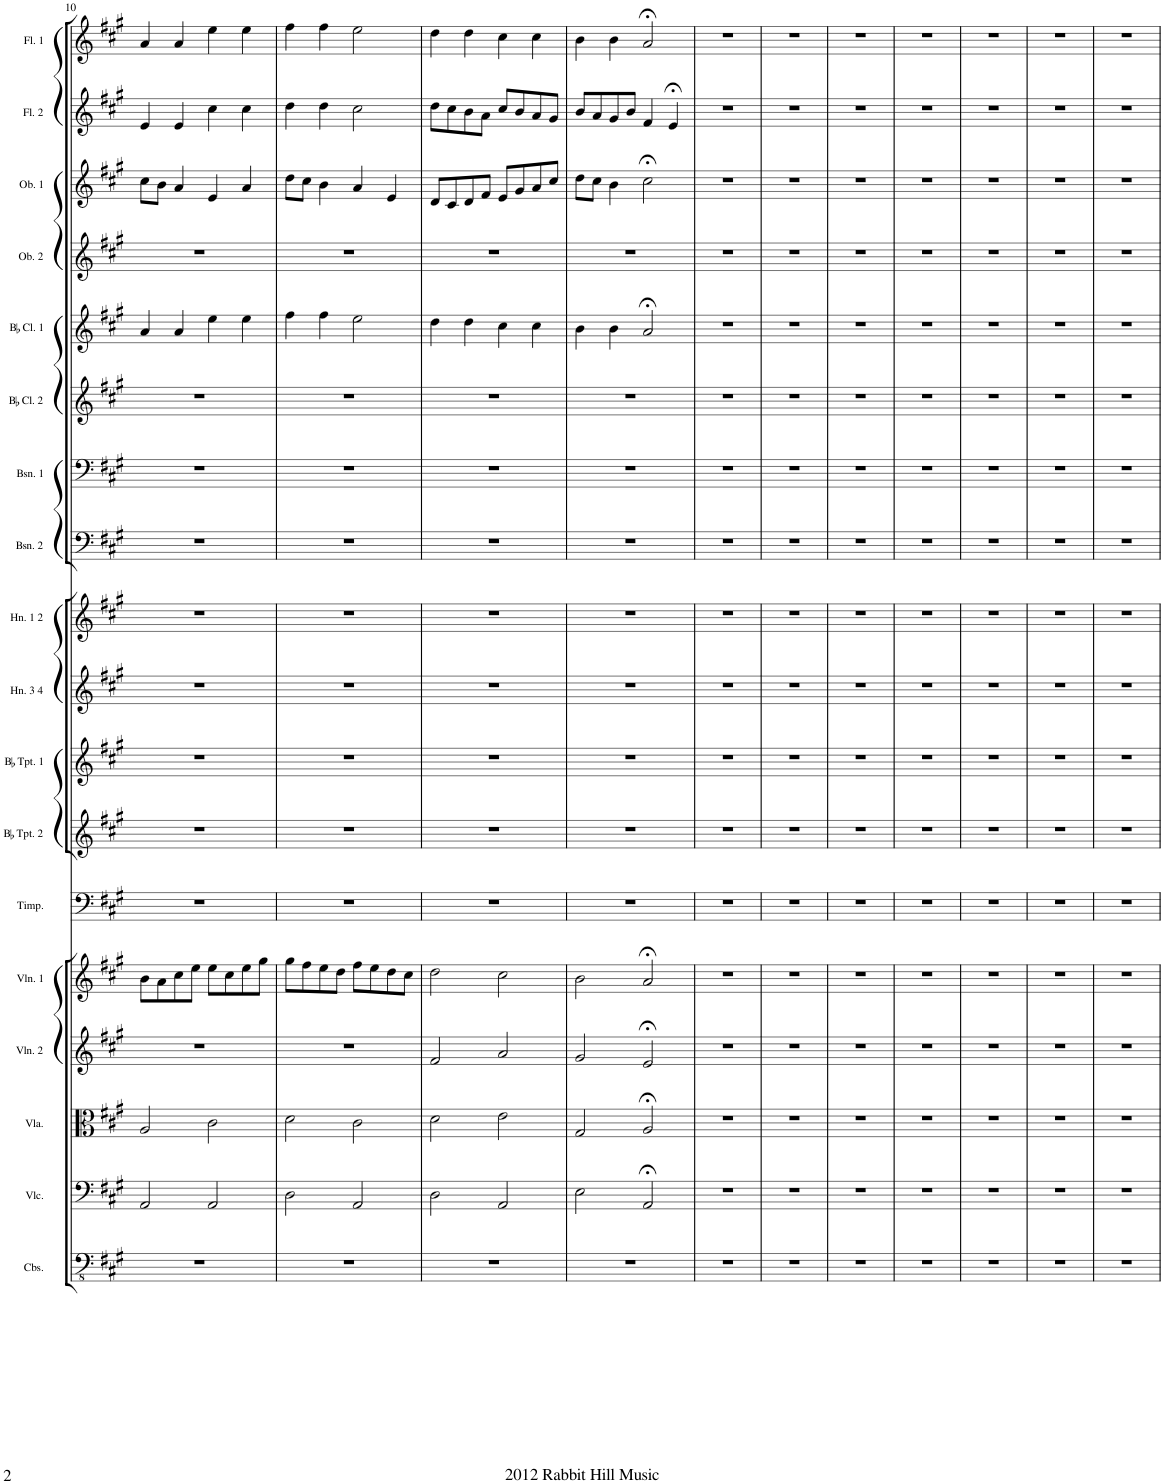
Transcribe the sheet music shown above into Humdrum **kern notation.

**kern	**kern	**kern	**kern	**kern	**kern	**kern	**kern	**kern	**kern	**kern	**kern	**kern	**kern	**kern	**kern	**kern	**kern
*part18	*part17	*part16	*part15	*part14	*part13	*part12	*part11	*part10	*part9	*part8	*part7	*part6	*part5	*part4	*part3	*part2	*part1
*staff18	*staff17	*staff16	*staff15	*staff14	*staff13	*staff12	*staff11	*staff10	*staff9	*staff8	*staff7	*staff6	*staff5	*staff4	*staff3	*staff2	*staff1
*I"Contrabass	*I"Violoncello	*I"Viola	*I"Violin 2	*I"Violin 1	*I"Timpani	*I"BaccidentalFlat Trumpet 2	*I"BaccidentalFlat Trumpet 1	*I"Horn 3 4	*I"Horn 1 2	*I"Bassoon 2	*I"Bassoon 1	*I"BaccidentalFlat Clarinet 2	*I"BaccidentalFlat Clarinet 1	*I"Oboe 2	*I"Oboe 1	*I"Flute 2	*I"Flute 1
*I'Cbs.	*I'Vlc.	*I'Vla.	*I'Vln. 2	*I'Vln. 1	*I'Timp.	*I'BaccidentalFlat Tpt. 2	*I'BaccidentalFlat Tpt. 1	*I'Hn. 3 4	*I'Hn. 1 2	*I'Bsn. 2	*I'Bsn. 1	*I'BaccidentalFlat Cl. 2	*I'BaccidentalFlat Cl. 1	*I'Ob. 2	*I'Ob. 1	*I'Fl. 2	*I'Fl. 1
!!LO:PB:g=z
*clefFv4	*clefF4	*clefC3	*clefG2	*clefG2	*clefF4	*clefG2	*clefG2	*clefG2	*clefG2	*clefF4	*clefF4	*clefG2	*clefG2	*clefG2	*clefG2	*clefG2	*clefG2
*	*	*	*	*	*	*ITrd1c2	*ITrd1c2	*ITrd4c7	*ITrd4c7	*	*	*ITrd1c2	*ITrd1c2	*	*	*	*
*k[f#c#g#]	*k[f#c#g#]	*k[f#c#g#]	*k[f#c#g#]	*k[f#c#g#]	*k[f#c#g#]	*k[f#c#g#]	*k[f#c#g#]	*k[f#c#g#]	*k[f#c#g#]	*k[f#c#g#]	*k[f#c#g#]	*k[f#c#g#]	*k[f#c#g#]	*k[f#c#g#]	*k[f#c#g#]	*k[f#c#g#]	*k[f#c#g#]
*M4/4	*M4/4	*M4/4	*M4/4	*M4/4	*M4/4	*M4/4	*M4/4	*M4/4	*M4/4	*M4/4	*M4/4	*M4/4	*M4/4	*M4/4	*M4/4	*M4/4	*M4/4
=10	=10	=10	=10	=10	=10	=10	=10	=10	=10	=10	=10	=10	=10	=10	=10	=10	=10
1r	2AA/	2A/	1r	8b\L	1r	1r	1r	1r	1r	1r	1r	1r	4a/	1r	8cc#\L	4e/	4a/
.	.	.	.	8a\	.	.	.	.	.	.	.	.	.	.	8b\J	.	.
.	.	.	.	8cc#\	.	.	.	.	.	.	.	.	4a/	.	4a/	4e/	4a/
.	.	.	.	8ee\J	.	.	.	.	.	.	.	.	.	.	.	.	.
.	2AA/	2c#\	.	8ee\L	.	.	.	.	.	.	.	.	4ee\	.	4e/	4cc#\	4ee\
.	.	.	.	8cc#\	.	.	.	.	.	.	.	.	.	.	.	.	.
.	.	.	.	8ee\	.	.	.	.	.	.	.	.	4ee\	.	4a/	4cc#\	4ee\
.	.	.	.	8gg#\J	.	.	.	.	.	.	.	.	.	.	.	.	.
=11	=11	=11	=11	=11	=11	=11	=11	=11	=11	=11	=11	=11	=11	=11	=11	=11	=11
1r	2D\	2d\	1r	8gg#\L	1r	1r	1r	1r	1r	1r	1r	1r	4ff#\	1r	8dd\L	4dd\	4ff#\
.	.	.	.	8ff#\	.	.	.	.	.	.	.	.	.	.	8cc#\J	.	.
.	.	.	.	8ee\	.	.	.	.	.	.	.	.	4ff#\	.	4b\	4dd\	4ff#\
.	.	.	.	8dd\J	.	.	.	.	.	.	.	.	.	.	.	.	.
.	2AA/	2c#\	.	8ff#\L	.	.	.	.	.	.	.	.	2ee\	.	4a/	2cc#\	2ee\
.	.	.	.	8ee\	.	.	.	.	.	.	.	.	.	.	.	.	.
.	.	.	.	8dd\	.	.	.	.	.	.	.	.	.	.	4e/	.	.
.	.	.	.	8cc#\J	.	.	.	.	.	.	.	.	.	.	.	.	.
=12	=12	=12	=12	=12	=12	=12	=12	=12	=12	=12	=12	=12	=12	=12	=12	=12	=12
1r	2D\	2d\	2f#/	2dd\	1r	1r	1r	1r	1r	1r	1r	1r	4dd\	1r	8d/L	8dd\L	4dd\
.	.	.	.	.	.	.	.	.	.	.	.	.	.	.	8c#/	8cc#\	.
.	.	.	.	.	.	.	.	.	.	.	.	.	4dd\	.	8d/	8b\	4dd\
.	.	.	.	.	.	.	.	.	.	.	.	.	.	.	8f#/J	8a\J	.
.	2AA/	2e\	2a/	2cc#\	.	.	.	.	.	.	.	.	4cc#\	.	8e/L	8cc#/L	4cc#\
.	.	.	.	.	.	.	.	.	.	.	.	.	.	.	8g#/	8b/	.
.	.	.	.	.	.	.	.	.	.	.	.	.	4cc#\	.	8a/	8a/	4cc#\
.	.	.	.	.	.	.	.	.	.	.	.	.	.	.	8cc#/J	8g#/J	.
=13	=13	=13	=13	=13	=13	=13	=13	=13	=13	=13	=13	=13	=13	=13	=13	=13	=13
1r	2E\	2G#/	2g#/	2b\	1r	1r	1r	1r	1r	1r	1r	1r	4b\	1r	8dd\L	8b/L	4b\
.	.	.	.	.	.	.	.	.	.	.	.	.	.	.	8cc#\J	8a/	.
.	.	.	.	.	.	.	.	.	.	.	.	.	4b\	.	4b\	8g#/	4b\
.	.	.	.	.	.	.	.	.	.	.	.	.	.	.	.	8b/J	.
.	2AA;</	2A;</	2e;</	2a;</	.	.	.	.	.	.	.	.	2a;</	.	2cc#;<\	4f#/	2a;</
.	.	.	.	.	.	.	.	.	.	.	.	.	.	.	.	4e;</	.
=14	=14	=14	=14	=14	=14	=14	=14	=14	=14	=14	=14	=14	=14	=14	=14	=14	=14
1r	1r	1r	1r	1r	1r	1r	1r	1r	1r	1r	1r	1r	1r	1r	1r	1r	1r
=15	=15	=15	=15	=15	=15	=15	=15	=15	=15	=15	=15	=15	=15	=15	=15	=15	=15
1r	1r	1r	1r	1r	1r	1r	1r	1r	1r	1r	1r	1r	1r	1r	1r	1r	1r
=16	=16	=16	=16	=16	=16	=16	=16	=16	=16	=16	=16	=16	=16	=16	=16	=16	=16
1r	1r	1r	1r	1r	1r	1r	1r	1r	1r	1r	1r	1r	1r	1r	1r	1r	1r
=17	=17	=17	=17	=17	=17	=17	=17	=17	=17	=17	=17	=17	=17	=17	=17	=17	=17
1r	1r	1r	1r	1r	1r	1r	1r	1r	1r	1r	1r	1r	1r	1r	1r	1r	1r
=18	=18	=18	=18	=18	=18	=18	=18	=18	=18	=18	=18	=18	=18	=18	=18	=18	=18
1r	1r	1r	1r	1r	1r	1r	1r	1r	1r	1r	1r	1r	1r	1r	1r	1r	1r
=19	=19	=19	=19	=19	=19	=19	=19	=19	=19	=19	=19	=19	=19	=19	=19	=19	=19
1r	1r	1r	1r	1r	1r	1r	1r	1r	1r	1r	1r	1r	1r	1r	1r	1r	1r
=20	=20	=20	=20	=20	=20	=20	=20	=20	=20	=20	=20	=20	=20	=20	=20	=20	=20
1r	1r	1r	1r	1r	1r	1r	1r	1r	1r	1r	1r	1r	1r	1r	1r	1r	1r
=	=	=	=	=	=	=	=	=	=	=	=	=	=	=	=	=	=
*-	*-	*-	*-	*-	*-	*-	*-	*-	*-	*-	*-	*-	*-	*-	*-	*-	*-
